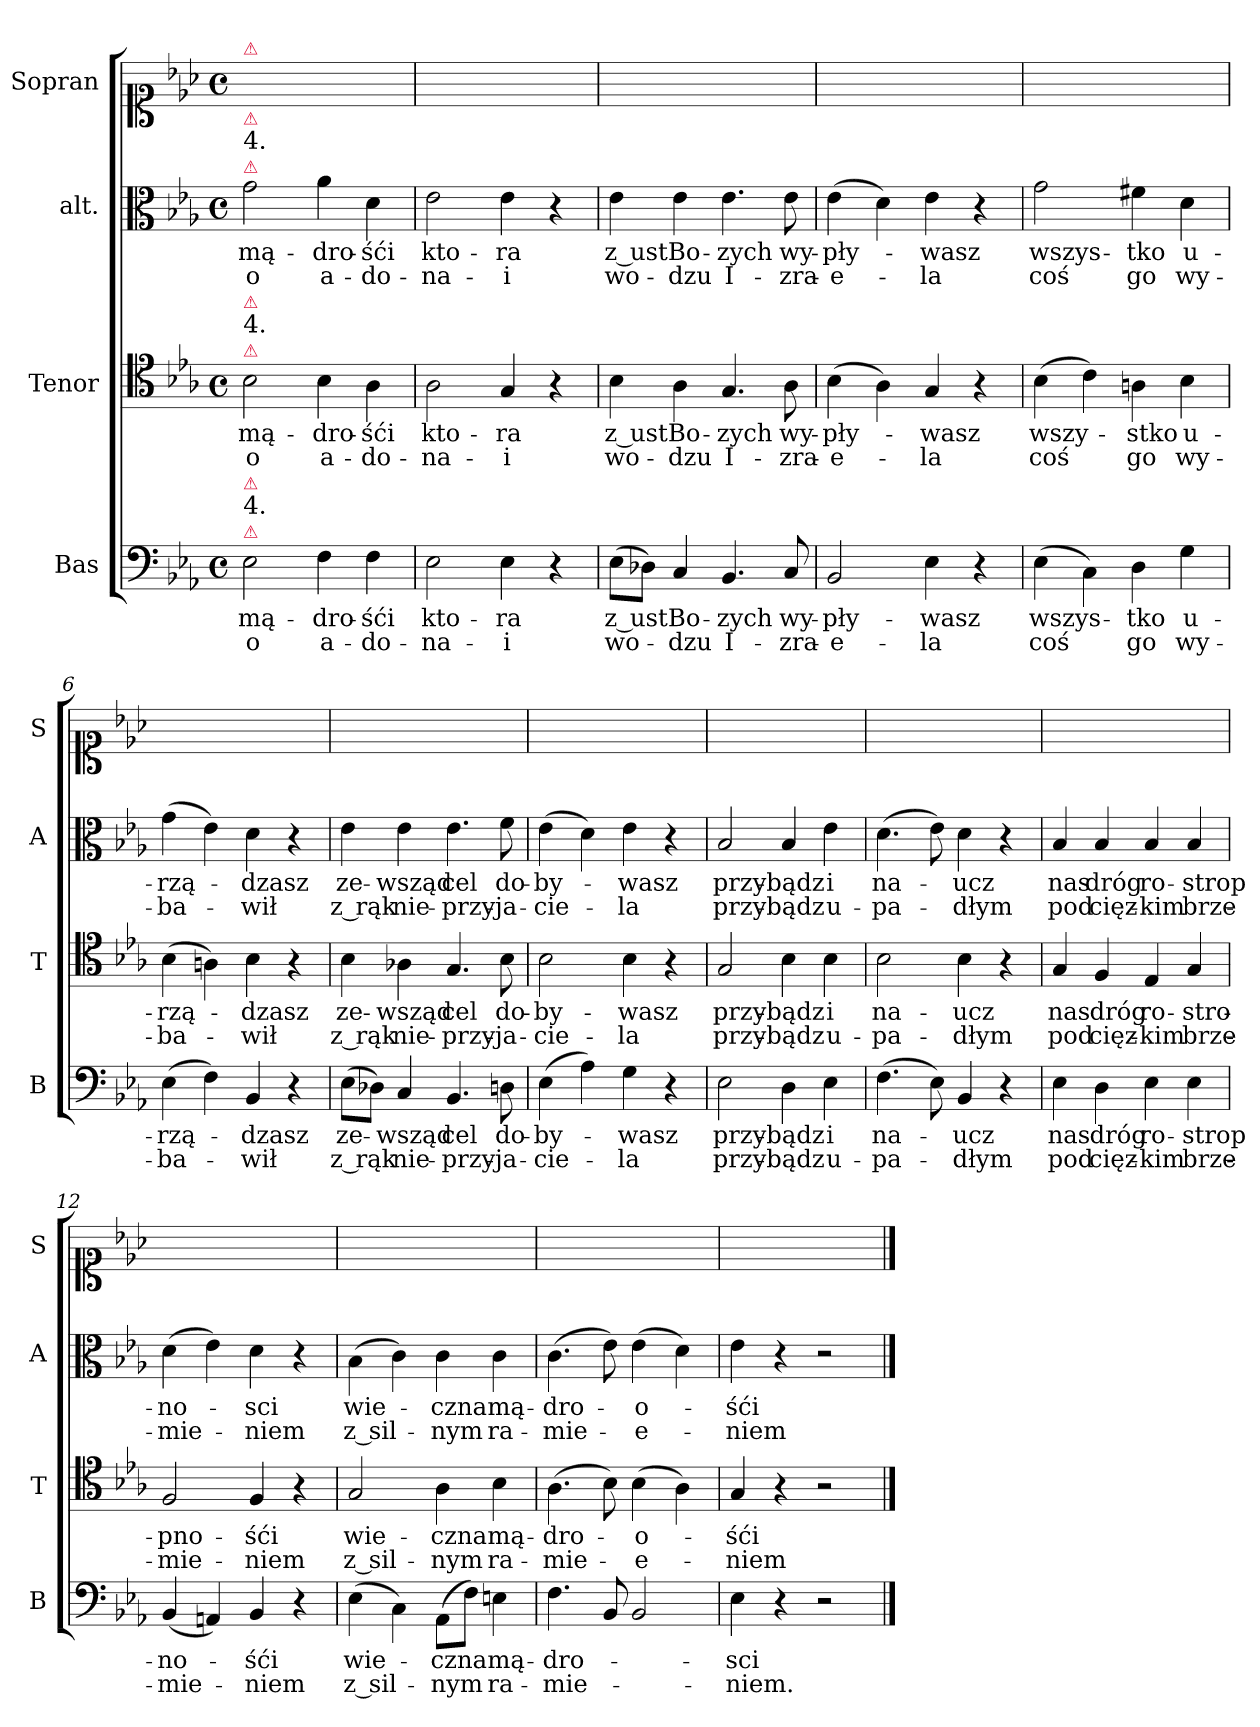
**kern	**text	**text	**kern	**text	**text	**kern	**text	**text	**kern
*part4	*part4	*part4	*part3	*part3	*part3	*part2	*part2	*part2	*part1
*staff4	*staff4	*staff4	*staff3	*staff3	*staff3	*staff2	*staff2	*staff2	*staff1
*I"Bas	*	*	*I"Tenor	*	*	*I"alt.	*	*	*I"Sopran
*I'B	*	*	*I'T	*	*	*I'A	*	*	*I'S
*clefF4	*	*	*clefC4	*	*	*clefC3	*	*	*clefC1
*k[b-e-a-]	*	*	*k[b-e-a-]	*	*	*k[b-e-a-]	*	*	*k[b-e-a-]
*M4/4	*	*	*M4/4	*	*	*M4/4	*	*	*M4/4
*met(c)	*	*	*met(c)	*	*	*met(c)	*	*	*met(c)
=1	=1	=1	=1	=1	=1	=1	=1	=1	=1
!	!	!	!	!	!	!	!	!	!LO:TX:a:color=crimson:t=⚠
!	!	!	!	!	!	!LO:TX:a:color=crimson:t=⚠	!	!	!
!	!	!	!	!	!	!LO:TX:a:t=4.	!	!	!
!	!	!	!	!	!	!LO:TX:a:color=crimson:t=⚠	!	!	!
!	!	!	!LO:TX:a:color=crimson:t=⚠	!	!	!	!	!	!
!	!	!	!LO:TX:a:t=4.	!	!	!	!	!	!
!	!	!	!LO:TX:a:color=crimson:t=⚠	!	!	!	!	!	!
!LO:TX:a:color=crimson:t=⚠	!	!	!	!	!	!	!	!	!
!LO:TX:a:t=4.	!	!	!	!	!	!	!	!	!
!LO:TX:a:color=crimson:t=⚠	!	!	!	!	!	!	!	!	!
2E-\	mą-	o	2B-\	mą-	o	2g\	mą-	o	1ryy
4F\	-dro-	a-	4B-\	-dro-	a-	4a-\	-dro-	a-	.
4F\	-śći	-do-	4A-\	-śći	-do-	4d\	-śći	-do-	.
=2	=2	=2	=2	=2	=2	=2	=2	=2	=2
2E-\	kto-	-na-	2A-\	kto-	-na-	2e-\	kto-	-na-	1ryy
4E-\	-ra	-i	4G/	-ra	-i	4e-\	-ra	-i	.
4r	.	.	4r	.	.	4r	.	.	.
=3	=3	=3	=3	=3	=3	=3	=3	=3	=3
(>8E-\L	z ust	wo-	4B-\	z ust	wo-	4e-\	z ust	wo-	1ryy
8D-X\J)	.	.	.	.	.	.	.	.	.
4C/	Bo-	-dzu	4A-\	Bo-	-dzu	4e-\	Bo-	-dzu	.
4.BB-/	-zych	I-	4.G/	-zych	I-	4.e-\	-zych	I-	.
8C/	wy-	-zra-	8A-\	wy-	-zra-	8e-\	wy-	-zra-	.
=4	=4	=4	=4	=4	=4	=4	=4	=4	=4
2BB-/	-pły-	-e-	(>4B-\	-pły-	-e-	(>4e-\	-pły-	-e-	1ryy
.	.	.	4A-\)	.	.	4d\)	.	.	.
4E-\	-wasz	-la	4G/	-wasz	-la	4e-\	-wasz	-la	.
4r	.	.	4r	.	.	4r	.	.	.
=5	=5	=5	=5	=5	=5	=5	=5	=5	=5
(>4E-\	wszys-	coś	(>4B-\	wszy-	coś	2g\	wszys-	coś	1ryy
4C\)	.	.	4c\)	.	.	.	.	.	.
4D\	-tko	go	4An\	-stko	go	4f#X\	-tko	go	.
4G\	u-	wy-	4B-\	u-	wy-	4d\	u-	wy-	.
=6	=6	=6	=6	=6	=6	=6	=6	=6	=6
(>4E-\	-rzą-	-ba-	(>4B-\	-rzą-	-ba-	(>4g\	-rzą-	-ba-	1ryy
4F\)	.	.	4An\)	.	.	4e-\)	.	.	.
4BB-/	-dzasz	-wił	4B-\	-dzasz	-wił	4d\	-dzasz	-wił	.
4r	.	.	4r	.	.	4r	.	.	.
=7	=7	=7	=7	=7	=7	=7	=7	=7	=7
(>8E-\L	ze-	z rąk	4B-\	ze-	z rąk	4e-\	ze-	z rąk	1ryy
8D-X\J)	.	.	.	.	.	.	.	.	.
4C/	-wsząd	nie-	4A-X\	-wsząd	nie-	4e-\	-wsząd	nie-	.
4.BB-/	cel	-przy-	4.G/	cel	-przy-	4.e-\	cel	-przy-	.
8Dn\	do-	-ja-	8B-\	do-	-ja-	8f\	do-	-ja-	.
=8	=8	=8	=8	=8	=8	=8	=8	=8	=8
(>4E-\	-by-	-cie-	2B-\	-by-	-cie-	(>4e-\	-by-	-cie-	1ryy
4A-\)	.	.	.	.	.	4d\)	.	.	.
4G\	-wasz	-la	4B-\	-wasz	-la	4e-\	-wasz	-la	.
4r	.	.	4r	.	.	4r	.	.	.
=9	=9	=9	=9	=9	=9	=9	=9	=9	=9
2E-\	przy-	przy-	2G/	przy-	przy-	2B-/	przy-	przy-	1ryy
4D\	-bądz	-bądz	4B-\	-bądz	-bądz	4B-/	-bądz	-bądz	.
4E-\	i	u-	4B-\	i	u-	4e-\	i	u-	.
=10	=10	=10	=10	=10	=10	=10	=10	=10	=10
(>4.F\	na-	-pa-	2B-\	na-	-pa-	(>4.d\	na-	-pa-	1ryy
8E-\)	.	.	.	.	.	8e-\)	.	.	.
4BB-/	-ucz	-dłym	4B-\	-ucz	-dłym	4d\	-ucz	-dłym	.
4r	.	.	4r	.	.	4r	.	.	.
=11	=11	=11	=11	=11	=11	=11	=11	=11	=11
4E-\	nas	pod	4G/	nas	pod	4B-/	nas	pod	1ryy
4D\	dróg	cięz-	4F/	dróg	cięz-	4B-/	dróg	cięz-	.
4E-\	ro-	-kim	4E-/	ro-	-kim	4B-/	ro-	-kim	.
4E-\	-strop-	brze-	4G/	-stro-	brze-	4B-/	-strop-	brze-	.
=12	=12	=12	=12	=12	=12	=12	=12	=12	=12
(<4BB-/	-no-	-mie-	2F/	-pno-	-mie-	(>4d\	-no-	-mie-	1ryy
4AAn/)	.	.	.	.	.	4e-\)	.	.	.
4BB-/	-śći	-niem	4F/	-śći	-niem	4d\	-sci	-niem	.
4r	.	.	4r	.	.	4r	.	.	.
=13	=13	=13	=13	=13	=13	=13	=13	=13	=13
(>4E-\	wie-	z sil-	2G/	wie-	z sil-	(>4B-\	wie-	z sil-	1ryy
4C\)	.	.	.	.	.	4c\)	.	.	.
(>8AA-\L	-czna	-nym	4A-\	-czna	-nym	4c\	-czna	-nym	.
8F\J)	.	.	.	.	.	.	.	.	.
4En\	mą-	ra-	4B-\	mą-	ra-	4c\	mą-	ra-	.
=14	=14	=14	=14	=14	=14	=14	=14	=14	=14
4.F\	-dro-	-mie-	(>4.A-\	-dro-	-mie-	(>4.c\	-dro-	-mie-	1ryy
8BB-/	.	.	8B-\)	.	.	8e-\)	.	.	.
2BB-/	.	.	(>4B-\	o-	-e-	(>4e-\	o-	-e-	.
.	.	.	4A-\)	.	.	4d\)	.	.	.
=15	=15	=15	=15	=15	=15	=15	=15	=15	=15
4E-\	-sci	-niem.	4G/	-śći	-niem	4e-\	-śći	-niem	1ryy
4r	.	.	4r	.	.	4r	.	.	.
2r	.	.	2r	.	.	2r	.	.	.
==	==	==	==	==	==	==	==	==	==
*-	*-	*-	*-	*-	*-	*-	*-	*-	*-
